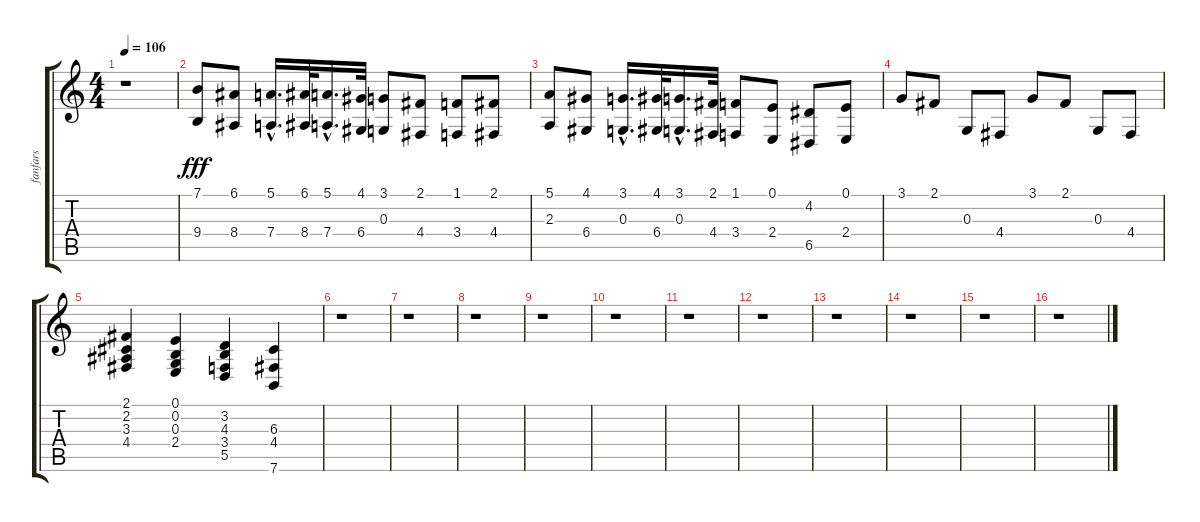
\track ("fanfars" "fanfars") {instrument altosax}
\staff {score tabs}
\tuning (E4 B3 G3 D3 A2 E2) {hide}
\ts (4 4)
\tempo 106
\clef g2
\ks c
r.1{dy fff instrument altosax} |
(7.1 9.4).8 (6.1 8.4).8 (5.1{hac} 7.4{hac}).16{d} (6.1 8.4).32 (5.1{hac} 7.4{hac}).16{d} (4.1 6.4).32 (3.1 0.3).8 (2.1 4.4).8 (1.1 3.4).8 (2.1 4.4).8 |
(5.1 2.3).8 (4.1 6.4).8 (3.1{hac} 0.3{hac}).16{d} (4.1 6.4).32 (3.1{hac} 0.3{hac}).16{d} (2.1 4.4).32 (1.1 3.4).8 (0.1 2.4).8 (4.2 6.5).8 (0.1 2.4).8 |
3.1.8 2.1.8 0.3.8 4.4.8 3.1.8 2.1.8 0.3.8 4.4.8 |
(2.1 2.2 3.3 4.4).4 (0.1 0.2 0.3 2.4).4 (3.2 4.3 3.4 5.5).4 (6.3 4.4 7.6).4 |
r.1 |
r.1 |
r.1 |
r.1 |
r.1 |
r.1 |
r.1 |
r.1 |
r.1 |
r.1 |
r.1
